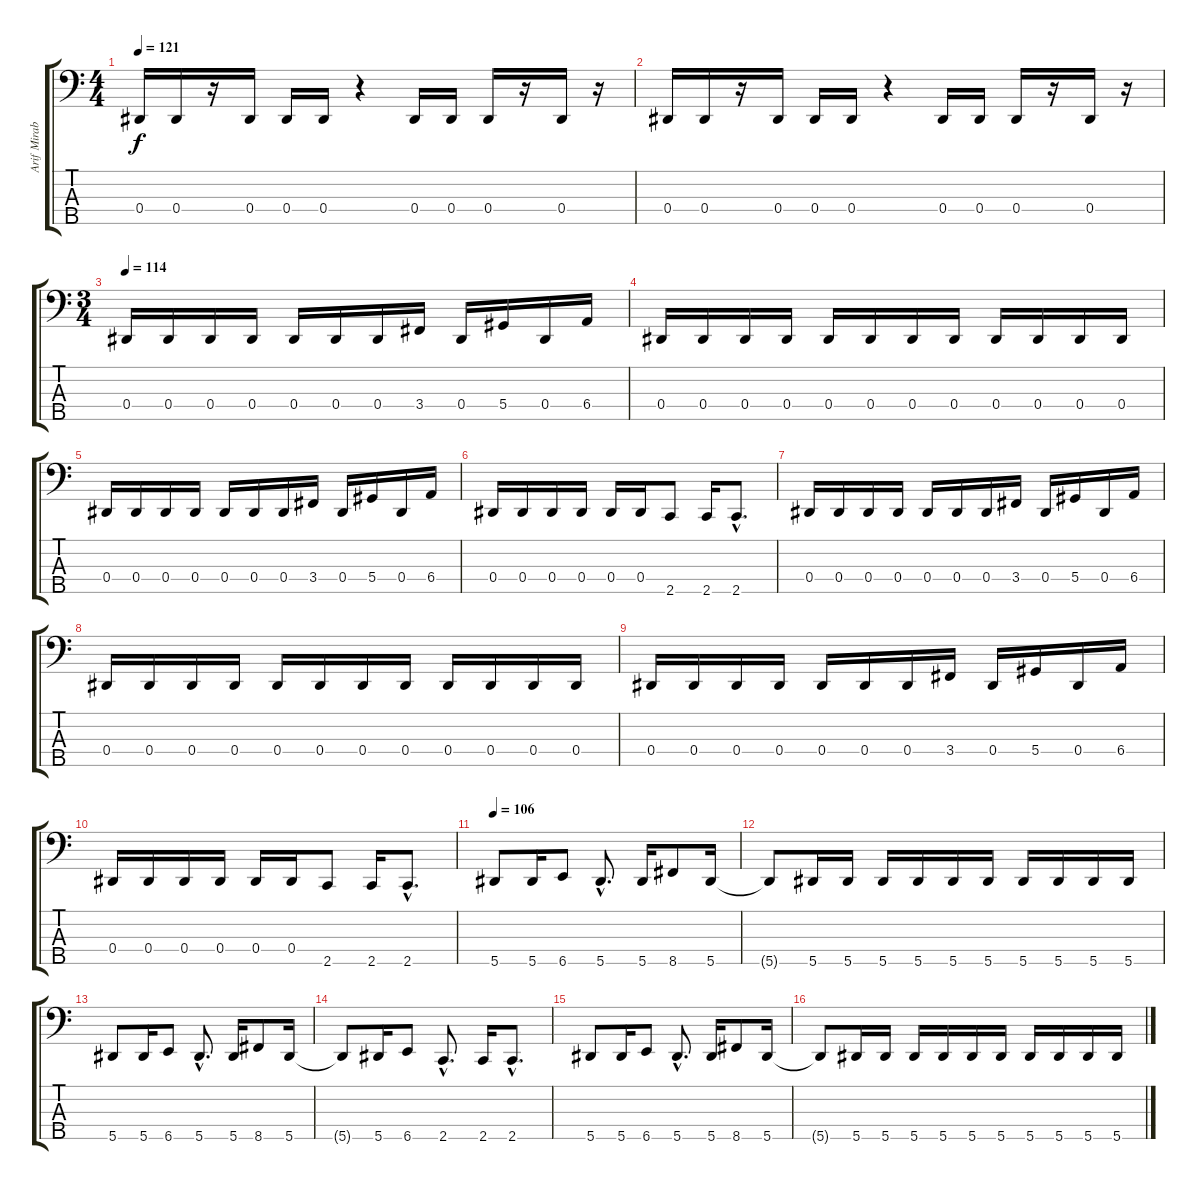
\track ("Arif Mirabdolbaghi" "Arif Mirab") {instrument electricbassfinger}
\staff {score tabs}
\tuning (Gb2 Db2 Ab1 Eb1 Bb0) {hide}
\ts (4 4)
\tempo 121
\clef f4
\ks c
0.4.16{dy f} 0.4.16 r.16 0.4.16 0.4.16 0.4.16 r.4 0.4.16 0.4.16 0.4.16 r.16 0.4.16 r.16 |
0.4.16 0.4.16 r.16 0.4.16 0.4.16 0.4.16 r.4 0.4.16 0.4.16 0.4.16 r.16 0.4.16 r.16 |
\ts (3 4)
\tempo 114
0.4.16 0.4.16 0.4.16 0.4.16 0.4.16 0.4.16 0.4.16 3.4.16 0.4.16 5.4.16 0.4.16 6.4.16 |
0.4.16 0.4.16 0.4.16 0.4.16 0.4.16 0.4.16 0.4.16 0.4.16 0.4.16 0.4.16 0.4.16 0.4.16 |
0.4.16 0.4.16 0.4.16 0.4.16 0.4.16 0.4.16 0.4.16 3.4.16 0.4.16 5.4.16 0.4.16 6.4.16 |
0.4.16 0.4.16 0.4.16 0.4.16 0.4.16 0.4.16 2.5.8 2.5.16 2.5{hac}.8{d} |
0.4.16 0.4.16 0.4.16 0.4.16 0.4.16 0.4.16 0.4.16 3.4.16 0.4.16 5.4.16 0.4.16 6.4.16 |
0.4.16 0.4.16 0.4.16 0.4.16 0.4.16 0.4.16 0.4.16 0.4.16 0.4.16 0.4.16 0.4.16 0.4.16 |
0.4.16 0.4.16 0.4.16 0.4.16 0.4.16 0.4.16 0.4.16 3.4.16 0.4.16 5.4.16 0.4.16 6.4.16 |
0.4.16 0.4.16 0.4.16 0.4.16 0.4.16 0.4.16 2.5.8 2.5.16 2.5{hac}.8{d} |
\tempo 106
5.5.8 5.5.16 6.5.8 5.5{hac}.8{d} 5.5.16 8.5.8 5.5.16 |
5.5{t}.8 5.5.16 5.5.16 5.5.16 5.5.16 5.5.16 5.5.16 5.5.16 5.5.16 5.5.16 5.5.16 |
5.5.8 5.5.16 6.5.8 5.5{hac}.8{d} 5.5.16 8.5.8 5.5.16 |
5.5{t}.8 5.5.16 6.5.8 2.5{hac}.8{d} 2.5.16 2.5{hac}.8{d} |
5.5.8 5.5.16 6.5.8 5.5{hac}.8{d} 5.5.16 8.5.8 5.5.16 |
5.5{t}.8 5.5.16 5.5.16 5.5.16 5.5.16 5.5.16 5.5.16 5.5.16 5.5.16 5.5.16 5.5.16
